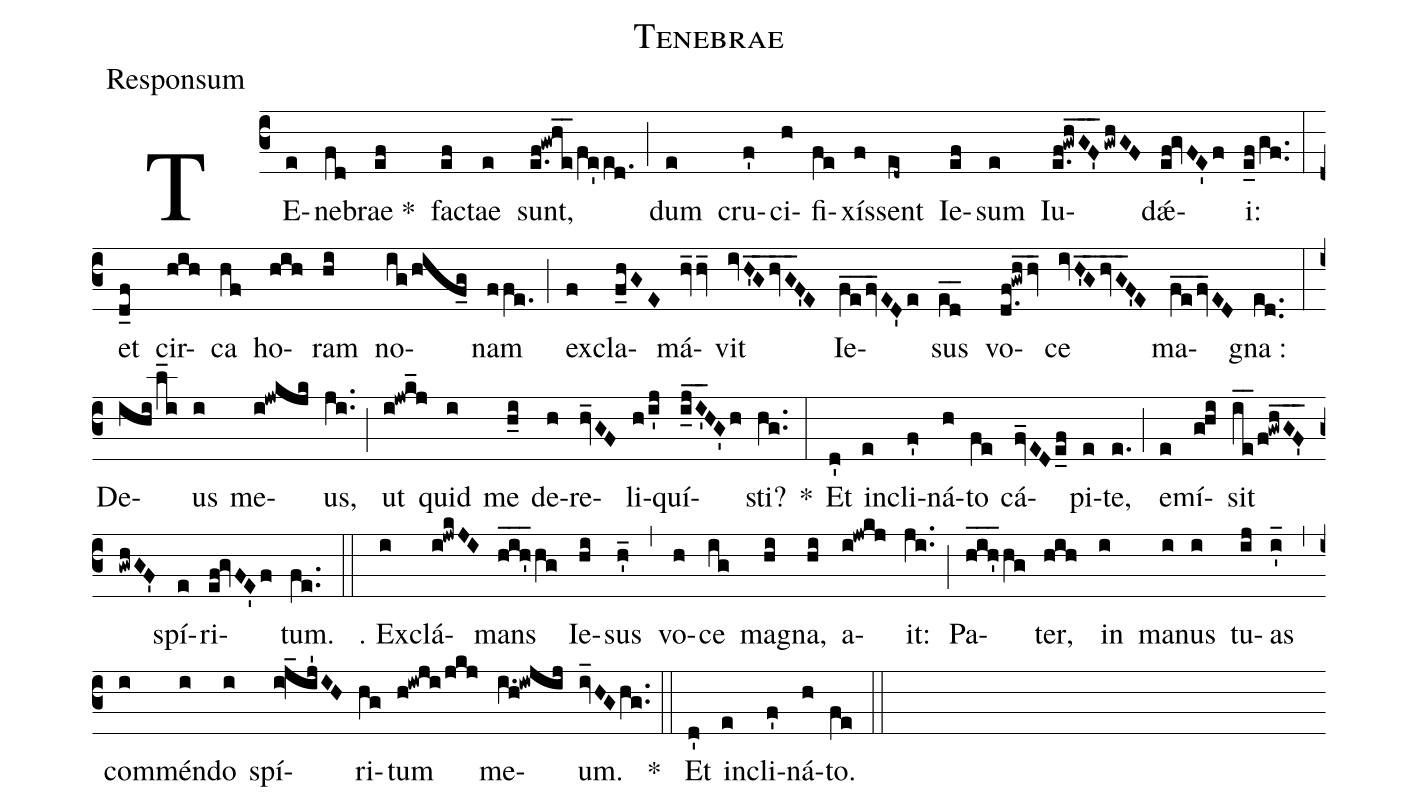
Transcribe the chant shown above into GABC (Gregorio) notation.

name:Tenebrae;
office-part:Responsum;
%%
(c3) TE(e)ne(fd)brae *(ef) fa(ef)ctae(e) sunt,(e.f!gwh_e_/fe'ed.) (;)
dum(e) cru(f')ci(h)fi(fe)xís(f)sent(ed~) Ie(ef)sum(e) Iu(e.f!gwh_G_F'_gwhGF)dǽ(ef!gvFE'f)i:(e_f/gf..) (:)
et(d_f) cir(hih)ca(hf) ho(hih)ram(hi) no(ig/hif_g)nam(ffe.) (;)
ex(f)cla(f_hGE)má(hv_hv_)vit(ivH'_G_hvG__F'E) Ie(fe__fv_ED'e)sus(ed__) vo(d.f!gwh_hv_)ce(ivH'_G_hvG__F'E) ma(fe__fv_ED)gna :(ed..) (:)
De(ihi/l_i)us(i) me(i!jwkjk)us,(ji..) (;)
ut(i!jwk_j) quid(i) me(h_i) de(h)re(hv_GF)li(h/i'j)quí(ijI'___HG'h)sti?(hg..) *(:)
Et(d') in(e)cli(f')ná(h)to(fe) cá(fv_EDe_f)pi(e)te,(e.) (;)
e(e)mí(g!hi)sit(ie__/f!gwh_G_F'_gwhGF') spí(e)ri(ef!gvFE'f)tum.(fe..) (::)

℣. Ex(i)clá(i!jwkJI)mans(hih'___hg) Ie(hi)sus(h'_) (,)
vo(h)ce(ig) ma(hi)gna,(hi) a(i!jwkj)it:(ji..) (;)
Pa(hih'___hg)ter,(hih) in(i) ma(i)nus(i) tu(ij)as(i'_) (,)
com(i)mén(i)do(i) spí(i!j_ij'IH)ri(hg)tum(h!iwji/jkj) me(i.h!iwjij)um.(iv_HGhg..) *(::)
Et(d') in(e)cli(f')ná(h)to.(fe) (::)
